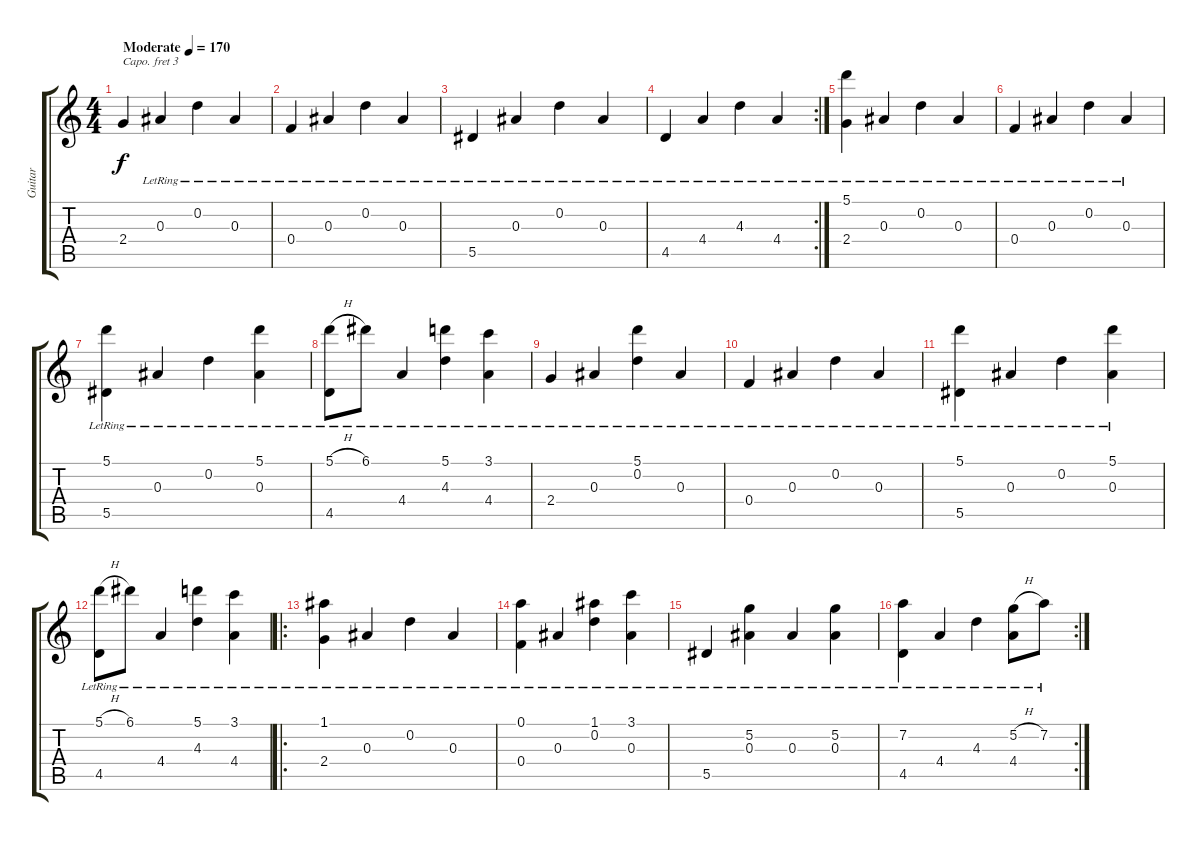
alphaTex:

\track ("Guitar" "Guitar") {instrument acousticguitarnylon}
\staff {score tabs}
\capo 3
\tuning (Gb4 B3 G3 D3 G2 E2) {hide}
\ts (4 4)
\tempo (170 "Moderate")
\clef g2
\ks c
2.4.4{dy f instrument acousticguitarnylon} 0.3{lr}.4 0.2{lr}.4 0.3{lr}.4 |
0.4{lr}.4 0.3{lr}.4 0.2{lr}.4 0.3{lr}.4 |
5.5{lr}.4 0.3{lr}.4 0.2{lr}.4 0.3{lr}.4 |
\rc 2
4.5{lr}.4 4.4{lr}.4 4.3{lr}.4 4.4{lr}.4 |
(5.1{lr} 2.4{lr}).4 0.3{lr}.4 0.2{lr}.4 0.3{lr}.4 |
0.4{lr}.4 0.3{lr}.4 0.2{lr}.4 0.3{lr}.4 |
(5.1{lr} 5.5{lr}).4 0.3{lr}.4 0.2{lr}.4 (5.1{lr} 0.3{lr}).4 |
(5.1{h lr} 4.5{lr}).8 6.1{lr}.8 4.4{lr}.4 (5.1{lr} 4.3{lr}).4 (3.1{lr} 4.4{lr}).4 |
2.4{lr}.4 0.3{lr}.4 (5.1{lr} 0.2{lr}).4 0.3{lr}.4 |
0.4{lr}.4 0.3{lr}.4 0.2{lr}.4 0.3{lr}.4 |
(5.1{lr} 5.5{lr}).4 0.3{lr}.4 0.2{lr}.4 (5.1{lr} 0.3{lr}).4 |
(5.1{h lr} 4.5{lr}).8 6.1{lr}.8 4.4{lr}.4 (5.1{lr} 4.3{lr}).4 (3.1{lr} 4.4{lr}).4 |
\ro
(1.1{lr} 2.4{lr}).4 0.3{lr}.4 0.2{lr}.4 0.3{lr}.4 |
(0.1{lr} 0.4{lr}).4 0.3{lr}.4 (1.1{lr} 0.2{lr}).4 (3.1{lr} 0.3{lr}).4 |
5.5{lr}.4 (5.2{lr} 0.3{lr}).4 0.3{lr}.4 (5.2{lr} 0.3{lr}).4 |
\rc 2
(7.2 4.5{lr}).4 4.4{lr}.4 4.3{lr}.4 (5.2{h lr} 4.4{lr}).8 7.2{lr}.8
